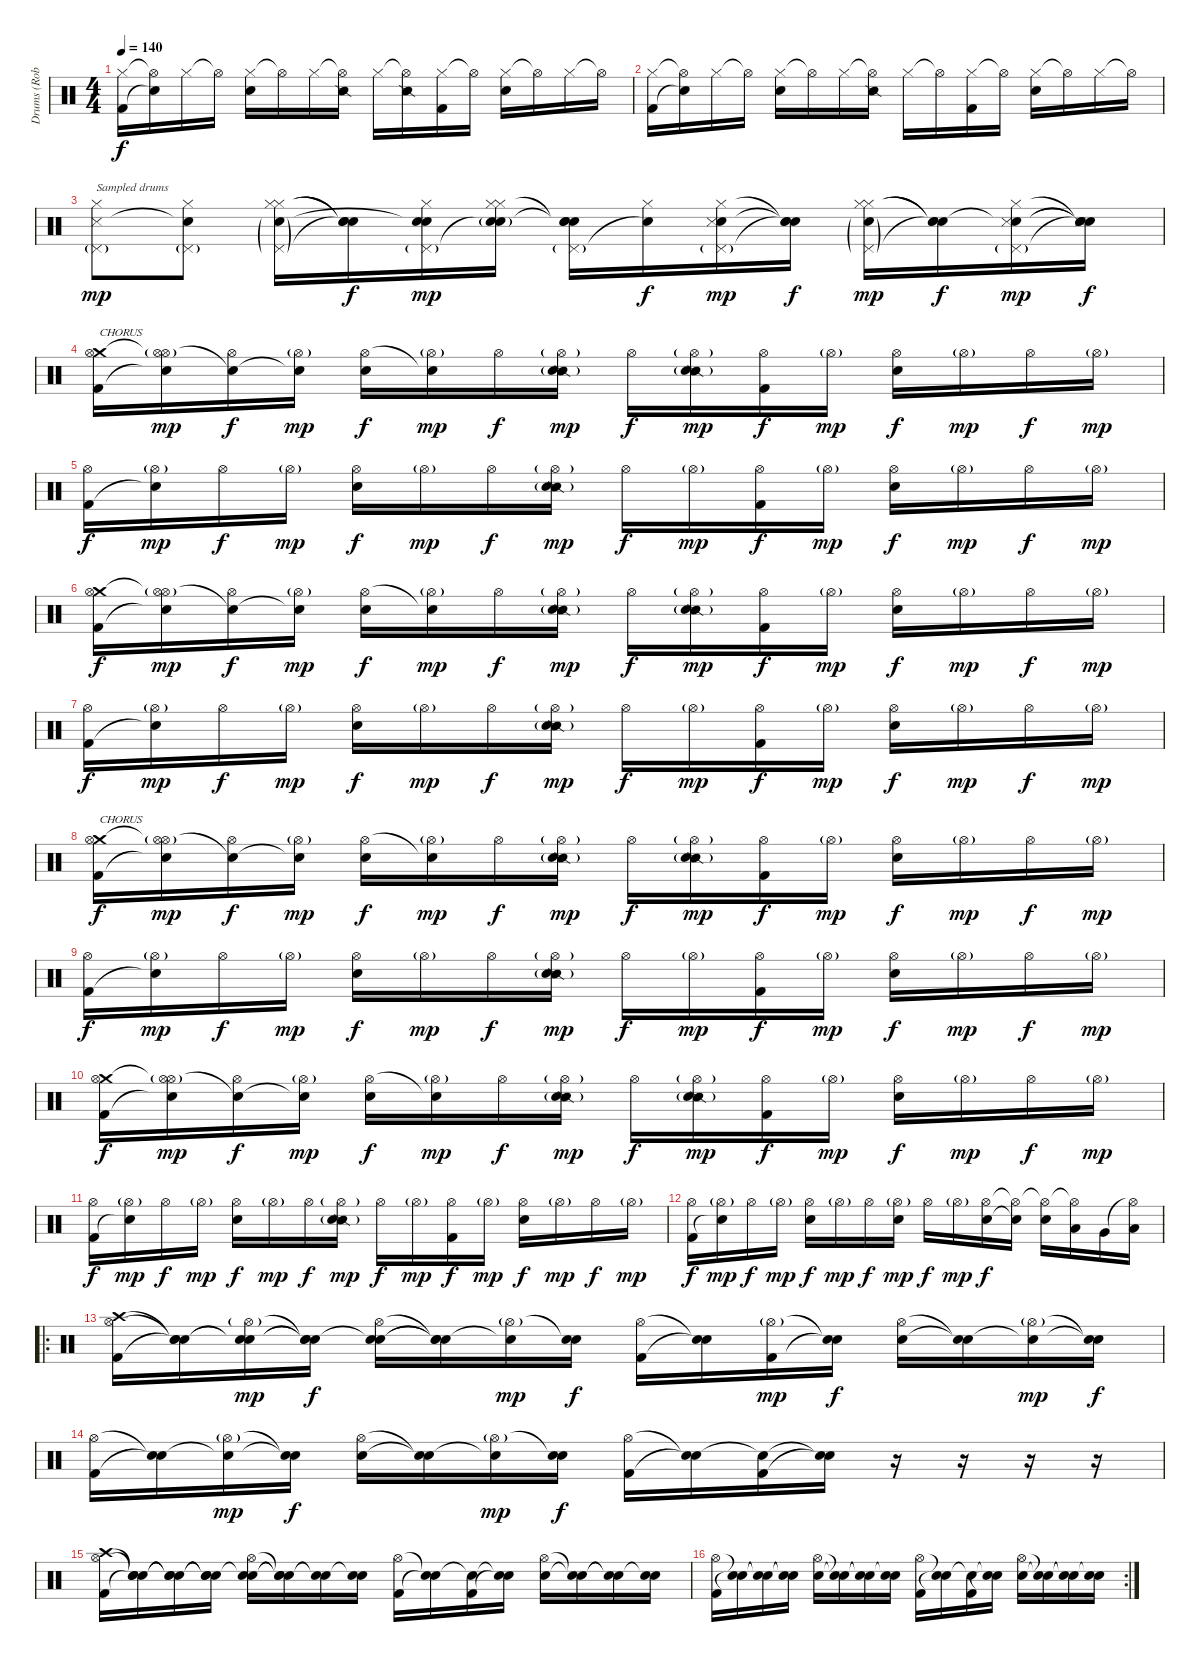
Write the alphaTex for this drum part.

\track ("Drums (Rob Bourdon)" "Drums (Rob") {instrument percussion}
\staff {score}
\articulation defaults
\ts (4 4)
\tempo 140
\clef neutral
\ks c
("Hi-Hat (closed)" "Kick (hit) 2").16{dy f volume 14} ("Hi-Hat (open)"{t} "Snare (hit)"{t}).16 "Hi-Hat (closed)".16 "Hi-Hat (open)"{t}.16 ("Hi-Hat (closed)" "Electric Snare (hit)").16 "Hi-Hat (open)"{t}.16 "Hi-Hat (closed)".16 ("Hi-Hat (open)"{t} "Snare (side stick) 2").16 "Hi-Hat (closed)".16 ("Hi-Hat (open)"{t} "Snare (side stick) 2").16 ("Hi-Hat (closed)" "Kick (hit) 2").16 "Hi-Hat (open)"{t}.16 ("Hi-Hat (closed)" "Electric Snare (hit)").16 "Hi-Hat (open)"{t}.16 "Hi-Hat (closed)".16 "Hi-Hat (open)"{t}.16 |
("Hi-Hat (closed)" "Kick (hit) 2").16{volume 14} ("Hi-Hat (open)"{t} "Snare (hit)"{t}).16 "Hi-Hat (closed)".16 "Hi-Hat (open)"{t}.16 ("Hi-Hat (closed)" "Electric Snare (hit)").16 "Hi-Hat (open)"{t}.16 "Hi-Hat (closed)".16 ("Hi-Hat (open)"{t} "Snare (side stick) 2").16 "Hi-Hat (closed)".16 "Hi-Hat (open)"{t}.16 ("Hi-Hat (closed)" "Kick (hit) 2").16 "Hi-Hat (open)"{t}.16 ("Hi-Hat (closed)" "Electric Snare (hit)").16 "Hi-Hat (open)"{t}.16 "Hi-Hat (closed)".16 "Hi-Hat (open)"{t}.16 |
("Hi-Hat (closed)" "Pedal Hi-Hat (hit)"{g} "Metronome (hit)").8{txt "Sampled drums" dy mp volume 10} ("Hi-Hat (closed)" "Pedal Hi-Hat (hit)"{g} "Snare (hit)"{t}).8 ("Hi-Hat (closed)" "Pedal Hi-Hat (hit)"{g} "Hi-Hat (closed)" "Metronome (bell)"{g}).16 ("Snare (hit)"{t} "Snare (hit)"{t} "Snare (hit)"{t}).16{dy f} ("Hi-Hat (closed)" "Pedal Hi-Hat (hit)"{g} "Snare (hit)" "Snare (hit)"{t}).16{dy mp} ("Hi-Hat (closed)" "Snare (hit)"{t} "Hi-Hat (closed)" "Metronome (bell)"{g}).16 ("Snare (hit)"{t} "Pedal Hi-Hat (hit)"{g} "Snare (hit)" "Snare (hit)"{t}).16 ("Hi-Hat (closed)" "Snare (hit)"{t}).16{dy f} ("Hi-Hat (closed)" "Pedal Hi-Hat (hit)"{g} "Snare (hit)" "Metronome (hit)").16{dy mp} ("Snare (hit)"{t} "Snare (hit)"{t} "Snare (hit)"{t}).16{dy f} ("Hi-Hat (closed)" "Pedal Hi-Hat (hit)"{g} "Hi-Hat (closed)" "Metronome (bell)"{g}).16{dy mp} ("Snare (hit)"{t} "Snare (hit)"{t} "Snare (hit)"{t}).16{dy f} ("Hi-Hat (closed)" "Pedal Hi-Hat (hit)"{g} "Snare (hit)"{t} "Metronome (hit)").16{dy mp} ("Snare (hit)"{t} "Snare (hit)"{t} "Snare (hit)"{t} "Metronome (hit)"{t}).16{dy f} |
("Crash medium (hit)" "Hi-Hat (open)" "Kick (hit) 2").16{txt "CHORUS" volume 14} ("Hi-Hat (open)"{t} "Hi-Hat (open)"{g} "Snare (hit)"{t}).16{dy mp} ("Snare (hit)"{t} "Hi-Hat (open)").16{dy f} ("Snare (hit)"{t} "Hi-Hat (open)"{g}).16{dy mp} ("Hi-Hat (open)" "Electric Snare (hit)").16{dy f} ("Snare (hit)"{t} "Hi-Hat (open)"{g}).16{dy mp} "Hi-Hat (open)".16{dy f} ("Hi-Hat (open)"{g} "Snare (side stick) 2" "Electric Snare (hit)"{g}).16{dy mp} "Hi-Hat (open)".16{dy f} ("Hi-Hat (open)"{g} "Snare (side stick) 2" "Electric Snare (hit)"{g}).16{dy mp} ("Hi-Hat (open)" "Kick (hit) 2").16{dy f} "Hi-Hat (open)"{g}.16{dy mp} ("Hi-Hat (open)" "Electric Snare (hit)").16{dy f} "Hi-Hat (open)"{g}.16{dy mp} "Hi-Hat (open)".16{dy f} "Hi-Hat (open)"{g}.16{dy mp} |
("Hi-Hat (open)" "Kick (hit) 2").16{dy f volume 14} ("Hi-Hat (open)"{g} "Snare (hit)"{t}).16{dy mp} "Hi-Hat (open)".16{dy f} "Hi-Hat (open)"{g}.16{dy mp} ("Hi-Hat (open)" "Electric Snare (hit)").16{dy f} "Hi-Hat (open)"{g}.16{dy mp} "Hi-Hat (open)".16{dy f} ("Hi-Hat (open)"{g} "Snare (side stick) 2" "Electric Snare (hit)"{g}).16{dy mp} "Hi-Hat (open)".16{dy f} "Hi-Hat (open)"{g}.16{dy mp} ("Hi-Hat (open)" "Kick (hit) 2").16{dy f} "Hi-Hat (open)"{g}.16{dy mp} ("Hi-Hat (open)" "Electric Snare (hit)").16{dy f} "Hi-Hat (open)"{g}.16{dy mp} "Hi-Hat (open)".16{dy f} "Hi-Hat (open)"{g}.16{dy mp} |
("Crash medium (hit)" "Hi-Hat (open)" "Kick (hit) 2").16{dy f volume 14} ("Hi-Hat (open)"{t} "Hi-Hat (open)"{g} "Snare (hit)"{t}).16{dy mp} ("Snare (hit)"{t} "Hi-Hat (open)").16{dy f} ("Snare (hit)"{t} "Hi-Hat (open)"{g}).16{dy mp} ("Hi-Hat (open)" "Electric Snare (hit)").16{dy f} ("Snare (hit)"{t} "Hi-Hat (open)"{g}).16{dy mp} "Hi-Hat (open)".16{dy f} ("Hi-Hat (open)"{g} "Snare (side stick) 2" "Electric Snare (hit)"{g}).16{dy mp} "Hi-Hat (open)".16{dy f} ("Hi-Hat (open)"{g} "Snare (side stick) 2" "Electric Snare (hit)"{g}).16{dy mp} ("Hi-Hat (open)" "Kick (hit) 2").16{dy f} "Hi-Hat (open)"{g}.16{dy mp} ("Hi-Hat (open)" "Electric Snare (hit)").16{dy f} "Hi-Hat (open)"{g}.16{dy mp} "Hi-Hat (open)".16{dy f} "Hi-Hat (open)"{g}.16{dy mp} |
("Hi-Hat (open)" "Kick (hit) 2").16{dy f volume 14} ("Hi-Hat (open)"{g} "Snare (hit)"{t}).16{dy mp} "Hi-Hat (open)".16{dy f} "Hi-Hat (open)"{g}.16{dy mp} ("Hi-Hat (open)" "Electric Snare (hit)").16{dy f} "Hi-Hat (open)"{g}.16{dy mp} "Hi-Hat (open)".16{dy f} ("Hi-Hat (open)"{g} "Snare (side stick) 2" "Electric Snare (hit)"{g}).16{dy mp} "Hi-Hat (open)".16{dy f} "Hi-Hat (open)"{g}.16{dy mp} ("Hi-Hat (open)" "Kick (hit) 2").16{dy f} "Hi-Hat (open)"{g}.16{dy mp} ("Hi-Hat (open)" "Electric Snare (hit)").16{dy f} "Hi-Hat (open)"{g}.16{dy mp} "Hi-Hat (open)".16{dy f} "Hi-Hat (open)"{g}.16{dy mp} |
("Crash medium (hit)" "Hi-Hat (open)" "Kick (hit) 2").16{txt "CHORUS" dy f volume 14} ("Hi-Hat (open)"{t} "Hi-Hat (open)"{g} "Snare (hit)"{t}).16{dy mp} ("Snare (hit)"{t} "Hi-Hat (open)").16{dy f} ("Snare (hit)"{t} "Hi-Hat (open)"{g}).16{dy mp} ("Hi-Hat (open)" "Electric Snare (hit)").16{dy f} ("Snare (hit)"{t} "Hi-Hat (open)"{g}).16{dy mp} "Hi-Hat (open)".16{dy f} ("Hi-Hat (open)"{g} "Snare (side stick) 2" "Electric Snare (hit)"{g}).16{dy mp} "Hi-Hat (open)".16{dy f} ("Hi-Hat (open)"{g} "Snare (side stick) 2" "Electric Snare (hit)"{g}).16{dy mp} ("Hi-Hat (open)" "Kick (hit) 2").16{dy f} "Hi-Hat (open)"{g}.16{dy mp} ("Hi-Hat (open)" "Electric Snare (hit)").16{dy f} "Hi-Hat (open)"{g}.16{dy mp} "Hi-Hat (open)".16{dy f} "Hi-Hat (open)"{g}.16{dy mp} |
("Hi-Hat (open)" "Kick (hit) 2").16{dy f volume 14} ("Hi-Hat (open)"{g} "Snare (hit)"{t}).16{dy mp} "Hi-Hat (open)".16{dy f} "Hi-Hat (open)"{g}.16{dy mp} ("Hi-Hat (open)" "Electric Snare (hit)").16{dy f} "Hi-Hat (open)"{g}.16{dy mp} "Hi-Hat (open)".16{dy f} ("Hi-Hat (open)"{g} "Snare (side stick) 2" "Electric Snare (hit)"{g}).16{dy mp} "Hi-Hat (open)".16{dy f} "Hi-Hat (open)"{g}.16{dy mp} ("Hi-Hat (open)" "Kick (hit) 2").16{dy f} "Hi-Hat (open)"{g}.16{dy mp} ("Hi-Hat (open)" "Electric Snare (hit)").16{dy f} "Hi-Hat (open)"{g}.16{dy mp} "Hi-Hat (open)".16{dy f} "Hi-Hat (open)"{g}.16{dy mp} |
("Crash medium (hit)" "Hi-Hat (open)" "Kick (hit) 2").16{dy f volume 14} ("Hi-Hat (open)"{t} "Hi-Hat (open)"{g} "Snare (hit)"{t}).16{dy mp} ("Snare (hit)"{t} "Hi-Hat (open)").16{dy f} ("Snare (hit)"{t} "Hi-Hat (open)"{g}).16{dy mp} ("Hi-Hat (open)" "Electric Snare (hit)").16{dy f} ("Snare (hit)"{t} "Hi-Hat (open)"{g}).16{dy mp} "Hi-Hat (open)".16{dy f} ("Hi-Hat (open)"{g} "Snare (side stick) 2" "Electric Snare (hit)"{g}).16{dy mp} "Hi-Hat (open)".16{dy f} ("Hi-Hat (open)"{g} "Snare (side stick) 2" "Electric Snare (hit)"{g}).16{dy mp} ("Hi-Hat (open)" "Kick (hit) 2").16{dy f} "Hi-Hat (open)"{g}.16{dy mp} ("Hi-Hat (open)" "Electric Snare (hit)").16{dy f} "Hi-Hat (open)"{g}.16{dy mp} "Hi-Hat (open)".16{dy f} "Hi-Hat (open)"{g}.16{dy mp} |
("Hi-Hat (open)" "Kick (hit) 2").16{dy f volume 14} ("Hi-Hat (open)"{g} "Snare (hit)"{t}).16{dy mp} "Hi-Hat (open)".16{dy f} "Hi-Hat (open)"{g}.16{dy mp} ("Hi-Hat (open)" "Electric Snare (hit)").16{dy f} "Hi-Hat (open)"{g}.16{dy mp} "Hi-Hat (open)".16{dy f} ("Hi-Hat (open)"{g} "Snare (side stick) 2" "Electric Snare (hit)"{g}).16{dy mp} "Hi-Hat (open)".16{dy f} "Hi-Hat (open)"{g}.16{dy mp} ("Hi-Hat (open)" "Kick (hit) 2").16{dy f} "Hi-Hat (open)"{g}.16{dy mp} ("Hi-Hat (open)" "Electric Snare (hit)").16{dy f} "Hi-Hat (open)"{g}.16{dy mp} "Hi-Hat (open)".16{dy f} "Hi-Hat (open)"{g}.16{dy mp} |
("Hi-Hat (open)" "Kick (hit) 2").16{dy f volume 14} ("Hi-Hat (open)"{g} "Snare (hit)"{t}).16{dy mp} "Hi-Hat (open)".16{dy f} "Hi-Hat (open)"{g}.16{dy mp} ("Hi-Hat (open)" "Electric Snare (hit)").16{dy f} "Hi-Hat (open)"{g}.16{dy mp} "Hi-Hat (open)".16{dy f} ("Hi-Hat (open)"{g} "Electric Snare (hit)").16{dy mp} "Hi-Hat (open)".16{dy f} "Hi-Hat (open)"{g}.16{dy mp} ("Hi-Hat (open)" "Electric Snare (hit)").16{dy f} ("Hi-Hat (open)"{t} "Snare (hit)"{t}).16 ("Hi-Hat (open)"{t} "Electric Snare (hit)").16 ("Hi-Hat (open)"{t} "Low Tom (hit)").16 "Very Low Tom (hit)".16 ("Hi-Hat (open)"{t} "Low Floor Tom (hit)").16 |
\ro
("Crash high (hit)" "Hi-Hat (open)" "Kick (hit) 2").16 ("Snare (hit)"{t} "Snare (hit)"{t} "Snare (hit)"{t}).16 ("Snare (hit)"{t} "Hi-Hat (open)"{g} "Snare (hit)"{t}).16{dy mp} ("Snare (hit)"{t} "Snare (hit)"{t} "Snare (hit)"{t}).16{dy f} ("Snare (hit)"{t} "Hi-Hat (open)" "Electric Snare (hit)").16 ("Snare (hit)"{t} "Snare (hit)"{t} "Snare (hit)"{t}).16 ("Hi-Hat (open)"{g} "Snare (hit)"{t}).16{dy mp} ("Snare (hit)"{t} "Electric Snare (hit)").16{dy f} ("Hi-Hat (open)" "Kick (hit) 2").16 ("Snare (hit)"{t} "Snare (hit)"{t}).16 ("Hi-Hat (open)"{g} "Kick (hit) 2").16{dy mp} ("Snare (hit)"{t} "Snare (hit)"{t}).16{dy f} ("Hi-Hat (open)" "Electric Snare (hit)").16 ("Snare (hit)"{t} "Snare (hit)"{t}).16 ("Hi-Hat (open)"{g} "Snare (hit)"{t}).16{dy mp} ("Snare (hit)"{t} "Snare (hit)"{t}).16{dy f} |
("Hi-Hat (open)" "Kick (hit) 2").16 ("Snare (hit)"{t} "Snare (hit)"{t}).16 ("Hi-Hat (open)"{g} "Snare (hit)"{t}).16{dy mp} ("Snare (hit)"{t} "Snare (hit)"{t}).16{dy f} ("Hi-Hat (open)" "Electric Snare (hit)").16 ("Snare (hit)"{t} "Snare (hit)"{t}).16 ("Hi-Hat (open)"{g} "Snare (hit)"{t}).16{dy mp} ("Snare (hit)"{t} "Electric Snare (hit)").16{dy f} ("Hi-Hat (open)" "Kick (hit) 2").16 ("Snare (hit)"{t} "Snare (hit)"{t}).16 ("Snare (hit)"{t} "Kick (hit) 2").16 ("Snare (hit)"{t} "Snare (hit)"{t}).16 r.16 r.16 r.16 r.16 |
("Crash high (hit)" "Hi-Hat (open)" "Kick (hit) 2").16 ("Snare (hit)"{t} "Snare (hit)"{t} "Snare (hit)"{t}).16 ("Snare (hit)"{t} "Snare (hit)"{t} "Snare (hit)"{t}).16 ("Snare (hit)"{t} "Snare (hit)"{t} "Snare (hit)"{t}).16 ("Snare (hit)"{t} "Hi-Hat (open)" "Electric Snare (hit)").16 ("Snare (hit)"{t} "Snare (hit)"{t} "Snare (hit)"{t}).16 ("Snare (hit)"{t} "Snare (hit)"{t}).16 ("Snare (hit)"{t} "Electric Snare (hit)").16 ("Hi-Hat (open)" "Kick (hit) 2").16 ("Snare (hit)"{t} "Snare (hit)"{t}).16 ("Snare (hit)"{t} "Kick (hit) 2").16 ("Snare (hit)"{t} "Snare (hit)"{t}).16 ("Hi-Hat (open)" "Electric Snare (hit)").16 ("Snare (hit)"{t} "Snare (hit)"{t}).16 ("Snare (hit)"{t} "Snare (hit)"{t}).16 ("Snare (hit)"{t} "Electric Snare (hit)").16 |
\rc 2
("Hi-Hat (open)" "Kick (hit) 2").16 ("Snare (hit)"{t} "Snare (hit)"{t}).16 ("Snare (hit)"{t} "Snare (hit)"{t}).16 ("Snare (hit)"{t} "Snare (hit)"{t}).16 ("Hi-Hat (open)" "Electric Snare (hit)").16 ("Snare (hit)"{t} "Snare (hit)"{t}).16 ("Snare (hit)"{t} "Snare (hit)"{t}).16 ("Snare (hit)"{t} "Electric Snare (hit)").16 ("Hi-Hat (open)" "Kick (hit) 2").16 ("Snare (hit)"{t} "Snare (hit)"{t}).16 ("Snare (hit)"{t} "Kick (hit) 2").16 ("Snare (hit)"{t} "Snare (hit)"{t}).16 ("Hi-Hat (open)" "Electric Snare (hit)").16 ("Snare (hit)"{t} "Snare (hit)"{t}).16 ("Snare (hit)"{t} "Snare (hit)"{t}).16 ("Snare (hit)"{t} "Electric Snare (hit)").16
